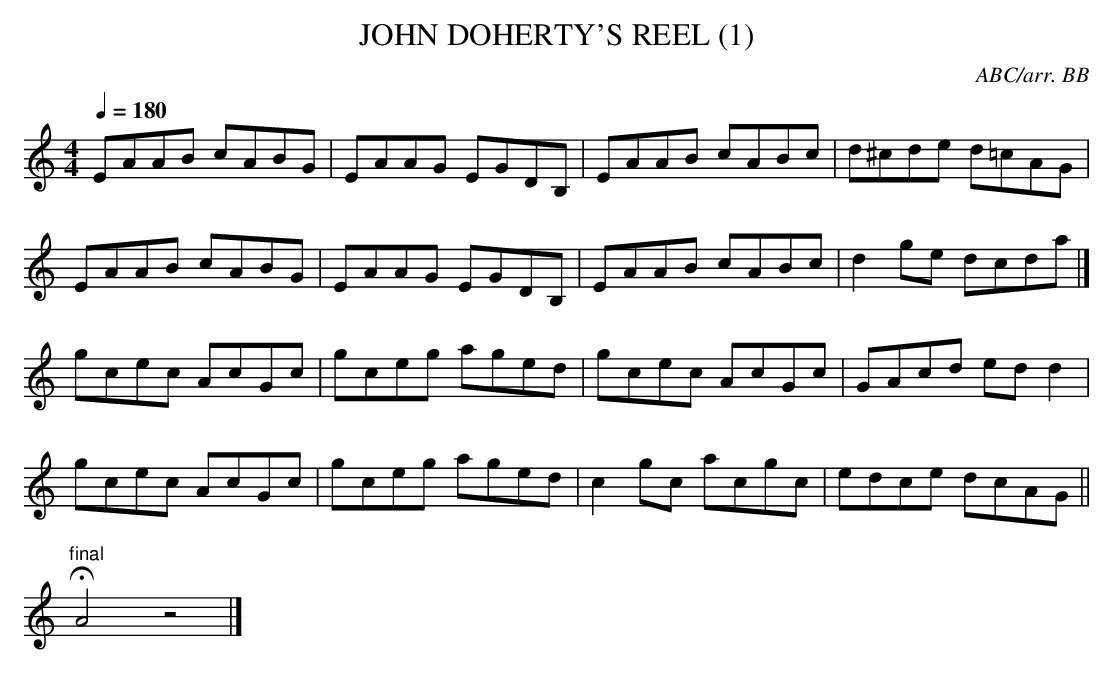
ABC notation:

X:1
T:JOHN DOHERTY'S REEL (1)
C:ABC/arr. BB
Q:1/4=180
M:4/4
L:1/8
K:Am
EAAB cABG|EAAG EGDB,|EAAB cABc|d^cde d=cAG|
EAAB cABG|EAAG EGDB,|EAAB cABc|d2 ge dcda|]
gcec AcGc|gceg aged|gcec AcGc|GAcd ed d2|
gcec AcGc|gceg aged|c2 gc acgc|edce dcAG||
"final"HA4z4|]
